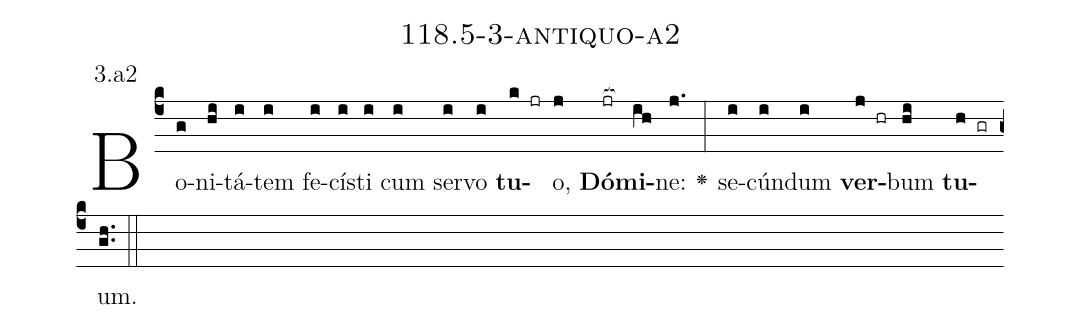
name: 118.5-3-antiquo-a2;
annotation: 3.a2;
%%
(c4)Bo(g)ni(hi)tá(i)tem(i) fe(i)cís(i)ti(i) cum(i) ser(i)vo(i) <b>tu</b>(k jr)o,(j) <b>Dó</b>(jr[ocb:1{])<b>mi</b>(ih[ocb:0}])ne:(j.) <v>\greheightstar</v>(:) se(i)cún(i)dum(i) <b>ver</b>(j hr)bum(hi) <b>tu</b>(h gr)um.(gh..) (::)


%E(i) u(i) o(j) u(hi) a(h) e.(gh..) (::)
